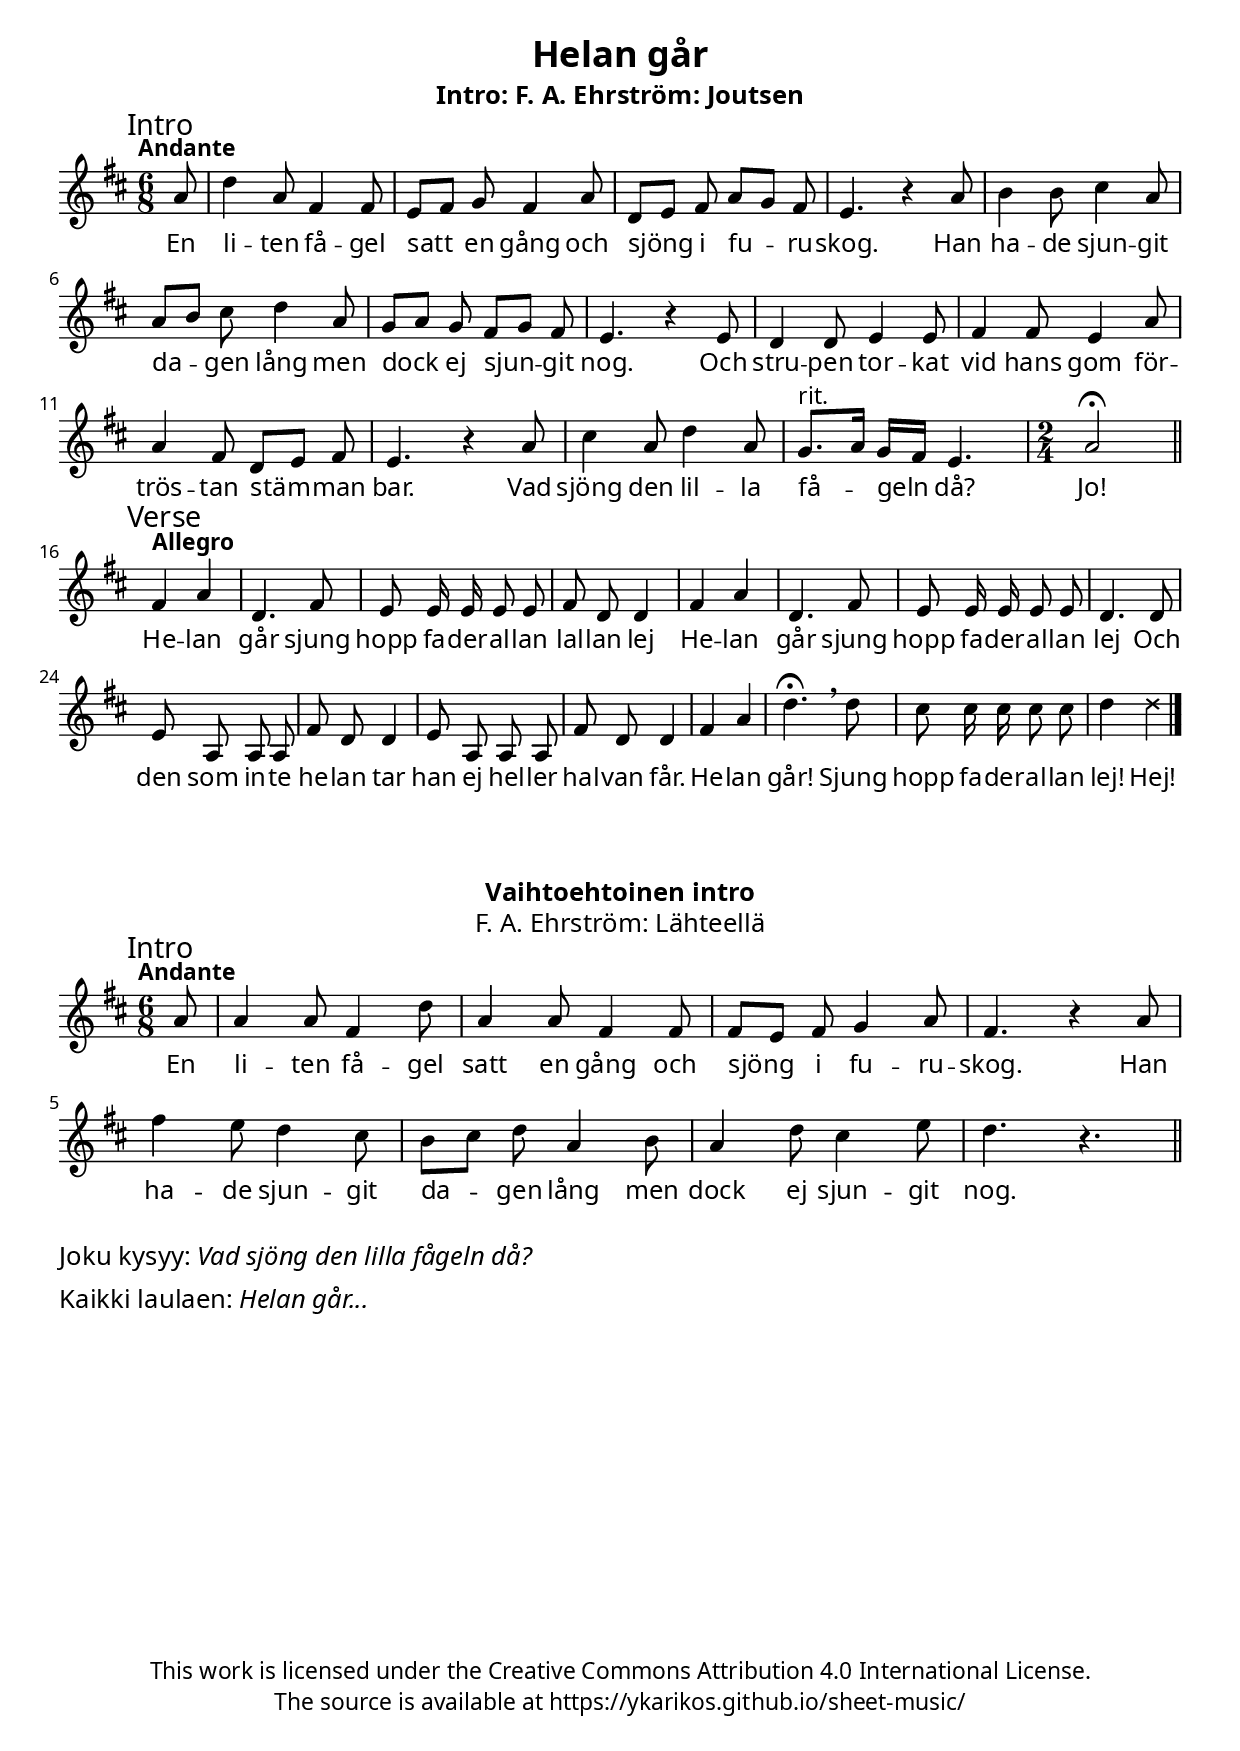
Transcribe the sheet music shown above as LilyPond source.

\version "2.20.0"
\include "suomi.ly"

#(set-global-staff-size 20)

global = {
%  \numericTimeSignature
  \time 6/8
  \autoBeamOff
  \key d \major
  \set Staff.midiInstrument = #"voice oohs"
}
      
\header {
    title = "Helan går"
    subtitle = "Intro: F. A. Ehrström: Joutsen"
%    composer = "Säv. Fredrik August Ehrström"
%    poet = "San. Poet"
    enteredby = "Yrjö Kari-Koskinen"
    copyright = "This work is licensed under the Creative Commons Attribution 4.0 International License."
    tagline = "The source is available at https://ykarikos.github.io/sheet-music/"
}

\paper {
    indent = 0.0
    #(define fonts
        (make-pango-font-tree "Gill Sans"
                              "Nimbus Sans"
                              "Luxi Mono"
                              (/ staff-height pt 20)))
}

melody = \relative c'' {
  \tempo "Andante"
  \mark "Intro"
  \partial 8 c8 | 
  f4 c8 a4 a8 | g[ a] b a4 c8 | f,[ g] a c[ b] a | g4. r4 c8 |
  d4 d8 e4 c8 | c[ d] e f4 c8 | b[ c] b a[ b] a | g4. r4 g8 |
  f4 f8 g4 g8 | a4 a8 g4 c8 | c4 a8 f[ g] a | g4. r4 c8 |
  e4 c8 f4 c8 | b8.[^"rit." c16] b[ a] g4. | 
  \time 2/4 c2^\fermata | \break
  \bar "||"
  \mark "Verse"
  \tempo "Allegro"
  a4 c | f,4. a8 | g8 g16 g g8 g | a f f4 |
  a4 c | f,4. a8 | g8 g16 g g8 g | f4. f8 |
  g c, c c | a' f f4 | g8 c, c c | a' f f4 |
  a c | f4.^\fermata \breathe f8 | e e16 e e8 e | 
  f4 \override NoteHead.style = #'cross f
  \bar "|."

}


verseOne = \lyricmode {
  En li -- ten få -- gel satt en gång
  och sjöng i fu -- ru -- skog.
  Han ha -- de sjun -- git da -- gen lång
  men dock ej sjun -- git nog.
  Och stru -- pen tor -- kat vid hans gom
  för -- trös -- tan stäm -- man bar.
  Vad sjöng den lil -- la få -- geln då?
  Jo!
  He -- lan går sjung hopp 
  fa -- der -- al -- lan lal -- lan lej
  He -- lan går sjung hopp 
  fa -- der -- al -- lan lej
  Och den som in -- te he -- lan tar
  han ej hel -- ler hal -- van får.
  He -- lan går!
  Sjung hopp
  fa -- der -- al -- lan lej! Hej!
}


\score { 
  \new Staff <<
    \new Voice = melody {
      \global
    	\transpose f d { \melody }
    }
    \addlyrics { \verseOne }
  >>

  \midi { 
    \tempo 2 = 45
  }
  
  \layout { 
  }

}

\markup \fill-line {
  \center-column {
    \vspace #2
    \larger \bold "Vaihtoehtoinen intro" 
    \larger "F. A. Ehrström: Lähteellä"
  }
}

melodyAlternative = \relative c'' {
  \tempo "Andante"
  \mark "Intro"
  \partial 8 c8 | 
  c4 c8 a4 f'8 | c4 c8 a4 a8 | a[ g] a b4 c8 | a4. r4 c8 | \break
  a'4 g8 f4 e8 | d[ e] f c4 d8 | c4 f8 e4 g8 | f4. r4. \bar "||"
}

verseAlternative = \lyricmode {
  En li -- ten få -- gel satt en gång
  och sjöng i fu -- ru -- skog.
  Han ha -- de sjun -- git da -- gen lång
  men dock ej sjun -- git nog.
}

\score { 
  \new Staff <<
    \new Voice = melody {
      \global
      \transpose f d { \melodyAlternative }
    }
    \addlyrics { \verseAlternative }
  >>

  \midi { 
    \tempo 2 = 45
  }
  
  \layout { 
  }

}

\markup \larger { 
  "Joku kysyy:" \italic "Vad sjöng den lilla fågeln då?" 
}

\markup \larger { 
  \vspace #1
  "Kaikki laulaen:" \italic "Helan går..."
}

